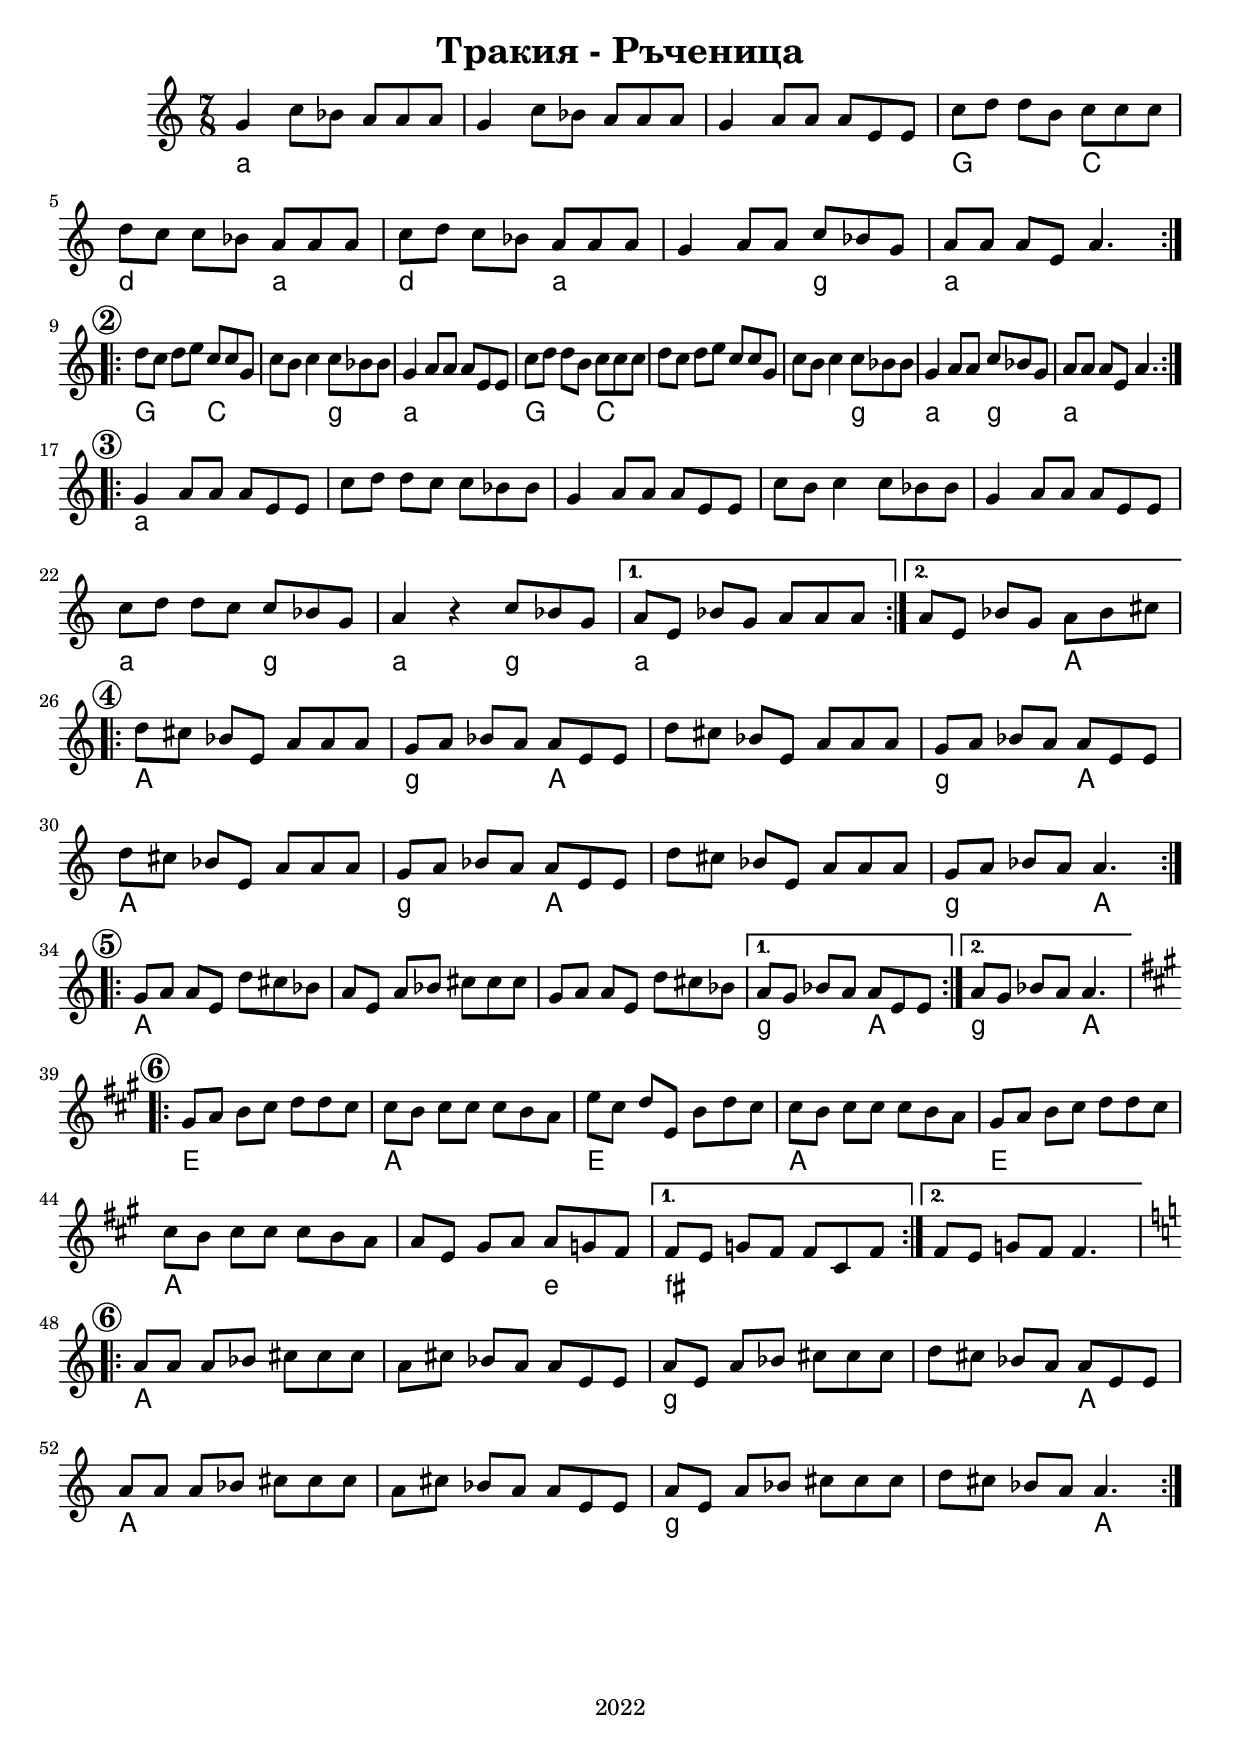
\version "2.22.1"
\include "deutsch.ly"

aMelody = \relative c'' {
  \repeat volta 2 {
    g4 c8 b a a a | g4 c8 b a a a | g4 a8 a a e e | c'8 d d h c c c |
    d8 c c b a a a | c8 d c b a a a | g4 a8 a c b g | a8 a a e a4. |
  }
}
aChords = \chordmode {
  a2..:m | a2..:m | a2..:m | g2 c4. |
  d2:m a4.:m | d2:m a4.:m | a2:m g4.:m | a2..:m |
}

bMelody = \relative c'' {
  \repeat volta 2 {
    d8 c d e c c g | c8 h c4 c8 b b | g4 a8 a a e e | c'8 d d h c c c |
    d8 c d e c c g | c8 h c4 c8 b b | g4 a8 a c b g | a8 a a e a4. |
  }
}
bChords = \chordmode {
  g2 c4. | c2 g4.:m | a2..:m | g2 c4. |
  c2.. | c2 g4.:m | a2:m g4.:m | a2..:m |
}

cMelody = \relative c'' {
  \repeat volta 2 {
    g4 a8 a a e e | c'8 d d c c b b | g4 a8 a a e e | c'8 h c4 c8 b b |
    g4 a8 a a e e | c'8 d d c c b g | a4 r4 c8 b g |
  }
  \alternative {
    { a8 e b' g a a a }
    { a8 e b' g a b cis }
  }
}
cChords = \chordmode {
  a2..:m | a2..:m | a2..:m | a2..:m |
  a2..:m | a2:m g4.:m | a2:m g4.:m |
  a2:m a4.:m |
  a2:m a4. |
}

dMelody = \relative c'' {
  \repeat volta 2 {
    d8 cis b e, a a a | g8 a b a a e e | d'8 cis b e, a a a | g8 a b a a e e |
    d'8 cis b e, a a a | g8 a b a a e e | d'8 cis b e, a a a | g8 a b a a4. |
  }
}
dChords = \chordmode {
  a2.. | g2:m a4. | a2.. | g2:m a4. |
  a2.. | g2:m a4. | a2.. | g2:m a4. |
}

eMelody = \relative c'' {
  \repeat volta 2 {
    g8 a a e d' cis b | a8 e a b cis cis cis | g8 a a e d' cis b |
  }
  \alternative {
    { a8 g b a a e e | }
    { a8 g b a a4. | }
  }
}
eChords = \chordmode {
  a2.. | a2.. | a2.. |
  g2:m a4. |
  g2:m a4. |
}

fMelody = \relative c'' {
  \repeat volta 2 {
    gis8 a h cis d d cis | cis8 h cis cis cis h a | e'8 cis d e, h' d cis | cis h cis cis cis h a |
    gis8 a h cis d d cis | cis8 h cis cis cis h a | a8 e gis a a g fis |
  }
  \alternative {
    { fis8 e g fis fis cis fis | }
    { fis8 e g fis fis4. | }
  }
}
fChords = \chordmode {
  e2.. | a2.. | e2.. | a2.. |
  e2.. | a2.. | a2 e4.:m |
  fis2..:m |
  fis2..:m |
}

gMelody = \relative c'' {
  \repeat volta 2 {
    a8 a a b cis cis cis | a8 cis b a a e e | a8 e a b cis cis cis | d8 cis b a a e e |
    a8 a a b cis cis cis | a8 cis b a a e e | a8 e a b cis cis cis | d8 cis b a a4. |
  }
}
gChords = \chordmode {
  a2.. | a2.. | g2..:m | g2:m a4. |
  a2.. | a2.. | g2..:m | g2:m a4. |
}

melody = {
  \clef treble
  \key a \minor
  \time 7/8
  \set Timing.beatStructure = #'(2 2 3)

  \aMelody \break
  \mark \markup { \circle { \bold 2 } }
  \bMelody \break
  \mark \markup { \circle { \bold 3 } }
  \cMelody \break
  \mark \markup { \circle { \bold 4 } }
  \dMelody \break
  \mark \markup { \circle { \bold 5 } }
  \eMelody \break
  \mark \markup { \circle { \bold 6 } }
  \key a \major
  \fMelody \break
  \key a \minor
  \mark \markup { \circle { \bold 6 } }
  \gMelody \break
}

harmonies = \chords {
  \germanChords
  \set chordNameLowercaseMinor = ##t
  \set chordChanges = ##t

  \aChords
  \bChords
  \cChords
  \dChords
  \eChords
  \fChords
  \gChords
}

\header {
  title = "Тракия - Ръченица"
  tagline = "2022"
}
\score {
  <<
    \new Staff \melody
    \new ChordNames \harmonies
  >>
}


